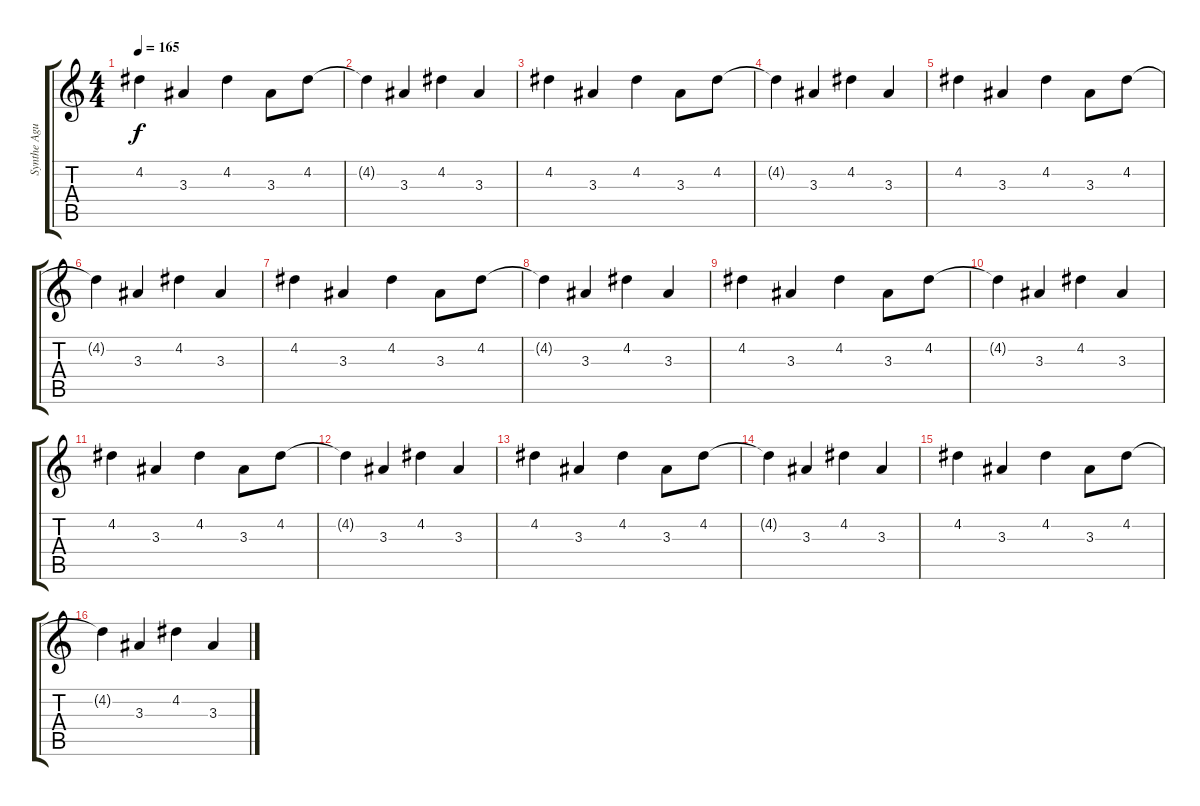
\track ("Synthe Agudo" "Synthe Agu") {instrument lead2sawtooth}
\staff {score tabs}
\tuning (E5 B4 G4 D4 A3 E3) {hide}
\ts (4 4)
\tempo 165
\clef g2
\ks c
4.2.4{dy f} 3.3.4 4.2.4 3.3.8 4.2.8 |
4.2{t}.4 3.3.4 4.2.4 3.3.4 |
4.2.4 3.3.4 4.2.4 3.3.8 4.2.8 |
4.2{t}.4 3.3.4 4.2.4 3.3.4 |
4.2.4 3.3.4 4.2.4 3.3.8 4.2.8 |
4.2{t}.4 3.3.4 4.2.4 3.3.4 |
4.2.4 3.3.4 4.2.4 3.3.8 4.2.8 |
4.2{t}.4 3.3.4 4.2.4 3.3.4 |
4.2.4 3.3.4 4.2.4 3.3.8 4.2.8 |
4.2{t}.4 3.3.4 4.2.4 3.3.4 |
4.2.4 3.3.4 4.2.4 3.3.8 4.2.8 |
4.2{t}.4 3.3.4 4.2.4 3.3.4 |
4.2.4 3.3.4 4.2.4 3.3.8 4.2.8 |
4.2{t}.4 3.3.4 4.2.4 3.3.4 |
4.2.4 3.3.4 4.2.4 3.3.8 4.2.8 |
4.2{t}.4 3.3.4 4.2.4 3.3.4
